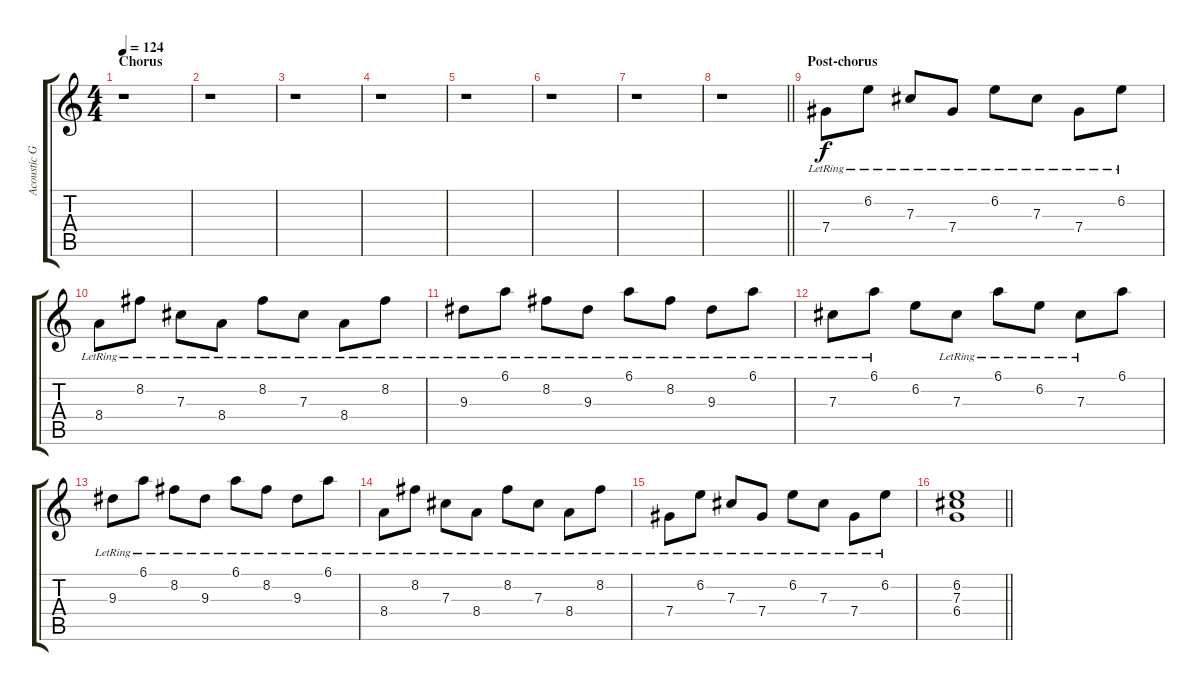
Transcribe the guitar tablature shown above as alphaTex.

\track ("Acoustic Guitar 2" "Acoustic G") {instrument acousticguitarsteel}
\staff {score tabs}
\tuning (Eb4 Bb3 Gb3 Db3 Ab2 Eb2) {hide}
\ts (4 4)
\section ("" "Chorus")
\tempo 124
\clef g2
\ks c
r.1{dy f} |
r.1 |
r.1 |
r.1 |
r.1 |
r.1 |
r.1 |
\barLineRight lightlight
r.1 |
\section ("" "Post-chorus")
7.4{lr}.8 6.2{lr}.8 7.3{lr}.8 7.4{lr}.8 6.2{lr}.8 7.3{lr}.8 7.4{lr}.8 6.2{lr}.8 |
8.4{lr}.8 8.2{lr}.8 7.3{lr}.8 8.4{lr}.8 8.2{lr}.8 7.3{lr}.8 8.4{lr}.8 8.2{lr}.8 |
9.3{lr}.8 6.1{lr}.8 8.2{lr}.8 9.3{lr}.8 6.1{lr}.8 8.2{lr}.8 9.3{lr}.8 6.1{lr}.8 |
7.3{lr}.8 6.1{lr}.8 6.2.8 7.3{lr}.8 6.1{lr}.8 6.2{lr}.8 7.3{lr}.8 6.1.8 |
9.3{lr}.8 6.1{lr}.8 8.2{lr}.8 9.3{lr}.8 6.1{lr}.8 8.2{lr}.8 9.3{lr}.8 6.1{lr}.8 |
8.4{lr}.8 8.2{lr}.8 7.3{lr}.8 8.4{lr}.8 8.2{lr}.8 7.3{lr}.8 8.4{lr}.8 8.2{lr}.8 |
7.4{lr}.8 6.2{lr}.8 7.3{lr}.8 7.4{lr}.8 6.2{lr}.8 7.3{lr}.8 7.4{lr}.8 6.2{lr}.8 |
\barLineRight lightlight
(6.2 7.3 6.4).1
